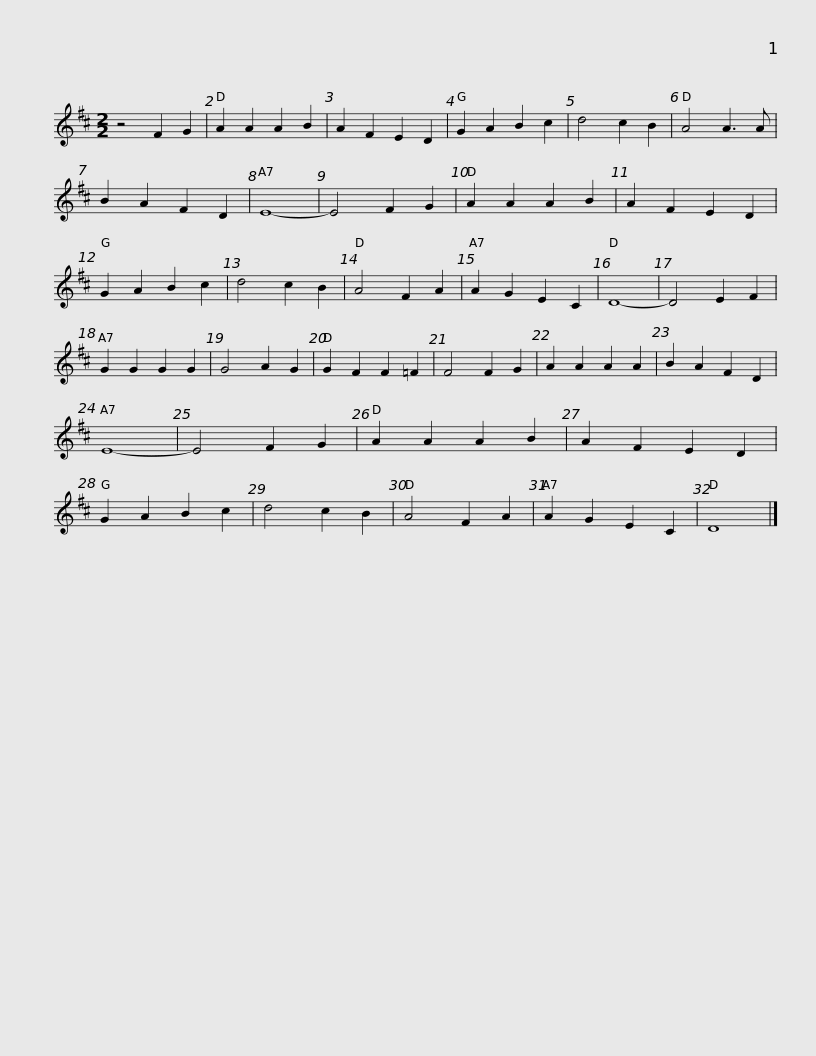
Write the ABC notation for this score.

X:1
L:1/8
M:2/2
I:linebreak $
K:D
V:1 treble
V:1
 z4 F2 G2 | A2 A2 A2 B2 | A2 F2 E2 D2 | G2 A2 B2 c2 | d4 c2 B2 | %5
 A4 A3 A | B2 A2 F2 D2 | E8- | E4 F2 G2 | A2 A2 A2 B2 | %10
 A2 F2 E2 D2 |$ G2 A2 B2 c2 | d4 c2 B2 | A4 F2 A2 | A2 G2 E2 C2 | %15
 D8- | D4 E2 F2 | G2 G2 G2 G2 | G4 A2 G2 | G2 F2 F2 =F2 | %20
 F4 F2 G2 | A2 A2 A2 A2 |$ B2 A2 F2 D2 | E8- | E4 F2 G2 | %25
 A2 A2 A2 B2 | A2 F2 E2 D2 | G2 A2 B2 c2 | d4 c2 B2 | A4 F2 A2 | %30
 A2 G2 E2 C2 | D8 |] %32
